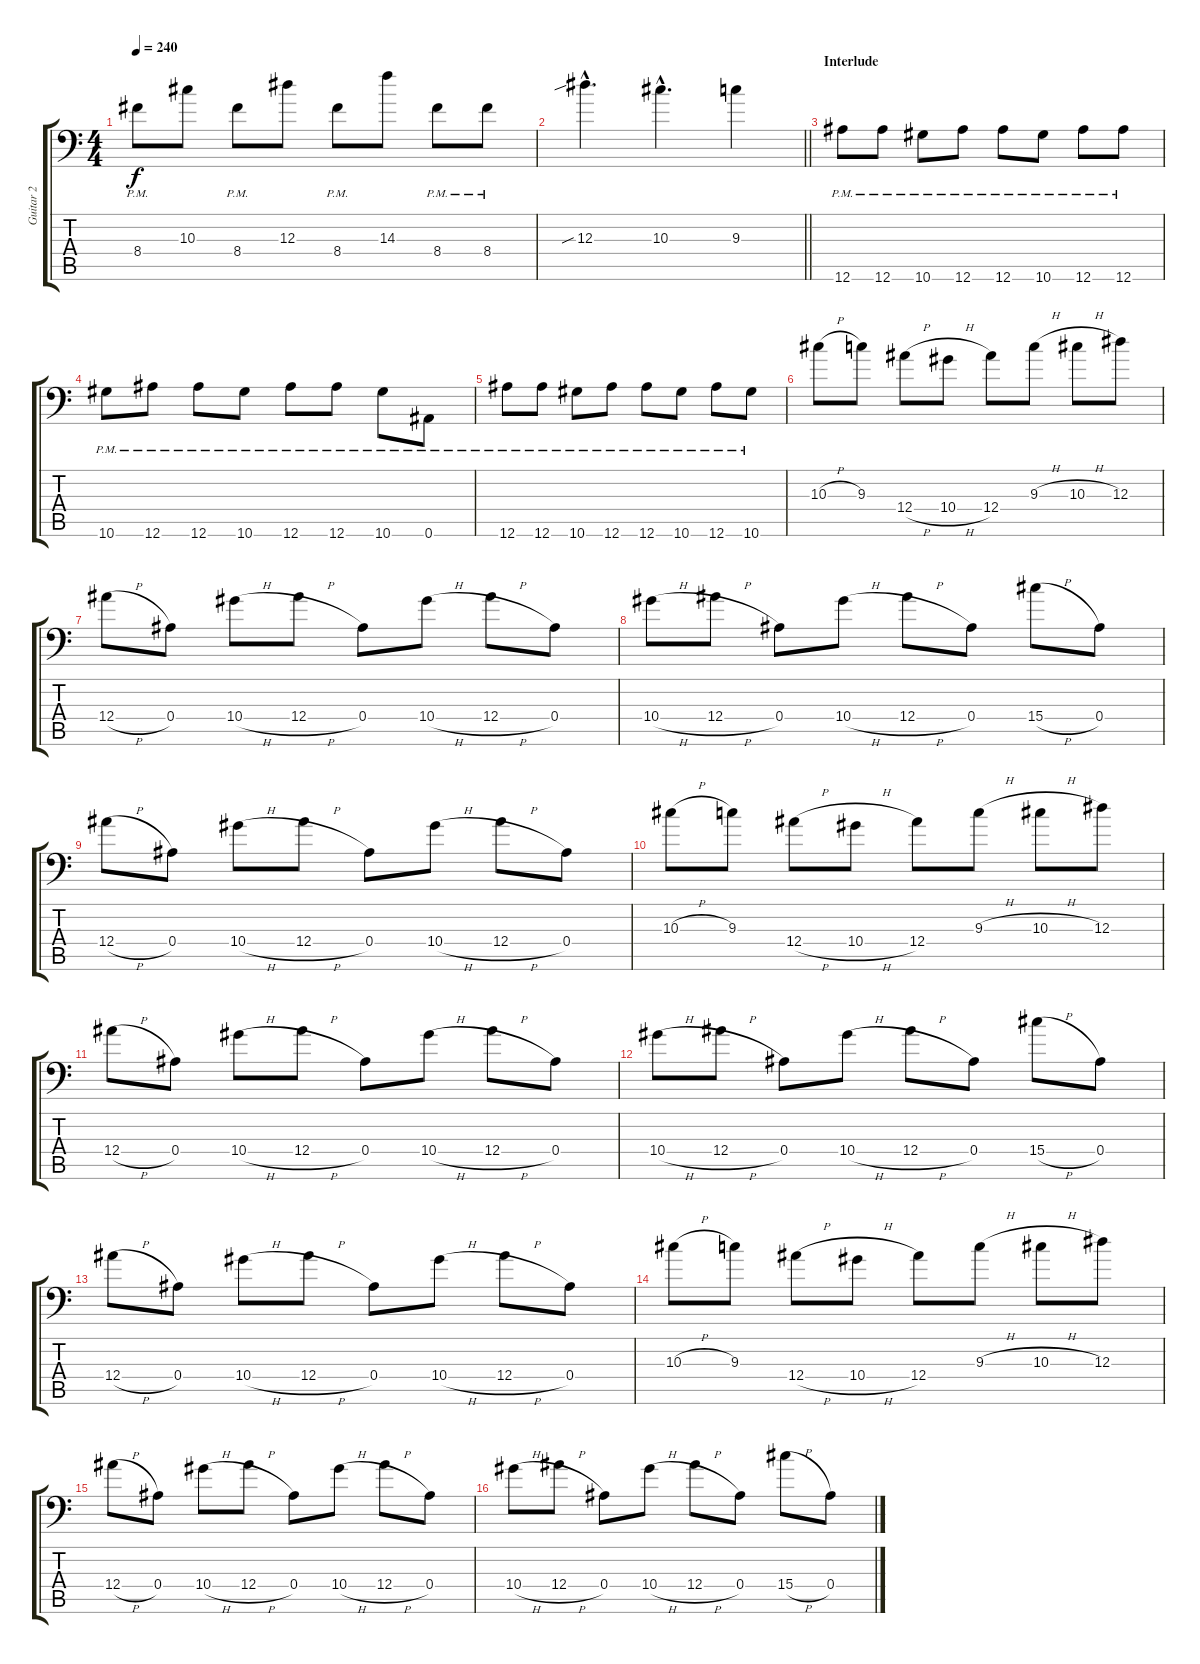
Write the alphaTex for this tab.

\track ("Guitar 2" "Guitar 2") {instrument distortionguitar}
\staff {score tabs}
\tuning (C4 G3 Eb3 Bb2 F2 Bb1) {hide}
\ts (4 4)
\tempo 240
\clef f4
\ks c
8.4{pm}.8{dy f} 10.3.8 8.4{pm}.8 12.3.8 8.4{pm}.8 14.3.8 8.4{pm}.8 8.4{pm}.8 |
\barLineRight lightlight
12.3{sib hac}.4{d} 10.3{hac}.4{d} 9.3.4 |
\section ("" "Interlude")
12.6{pm}.8 12.6{pm}.8 10.6{pm}.8 12.6{pm}.8 12.6{pm}.8 10.6{pm}.8 12.6{pm}.8 12.6{pm}.8 |
10.6{pm}.8 12.6{pm}.8 12.6{pm}.8 10.6{pm}.8 12.6{pm}.8 12.6{pm}.8 10.6{pm}.8 0.6{pm}.8 |
12.6{pm}.8 12.6{pm}.8 10.6{pm}.8 12.6{pm}.8 12.6{pm}.8 10.6{pm}.8 12.6{pm}.8 10.6{pm}.8 |
10.3{h}.8 9.3.8 12.4{h}.8 10.4{h}.8 12.4.8 9.3{h}.8 10.3{h}.8 12.3.8 |
12.4{h}.8 0.4.8 10.4{h}.8 12.4{h}.8 0.4.8 10.4{h}.8 12.4{h}.8 0.4.8 |
10.4{h}.8 12.4{h}.8 0.4.8 10.4{h}.8 12.4{h}.8 0.4.8 15.4{h}.8 0.4.8 |
12.4{h}.8 0.4.8 10.4{h}.8 12.4{h}.8 0.4.8 10.4{h}.8 12.4{h}.8 0.4.8 |
10.3{h}.8 9.3.8 12.4{h}.8 10.4{h}.8 12.4.8 9.3{h}.8 10.3{h}.8 12.3.8 |
12.4{h}.8 0.4.8 10.4{h}.8 12.4{h}.8 0.4.8 10.4{h}.8 12.4{h}.8 0.4.8 |
10.4{h}.8 12.4{h}.8 0.4.8 10.4{h}.8 12.4{h}.8 0.4.8 15.4{h}.8 0.4.8 |
12.4{h}.8 0.4.8 10.4{h}.8 12.4{h}.8 0.4.8 10.4{h}.8 12.4{h}.8 0.4.8 |
10.3{h}.8 9.3.8 12.4{h}.8 10.4{h}.8 12.4.8 9.3{h}.8 10.3{h}.8 12.3.8 |
12.4{h}.8 0.4.8 10.4{h}.8 12.4{h}.8 0.4.8 10.4{h}.8 12.4{h}.8 0.4.8 |
10.4{h}.8 12.4{h}.8 0.4.8 10.4{h}.8 12.4{h}.8 0.4.8 15.4{h}.8 0.4.8
